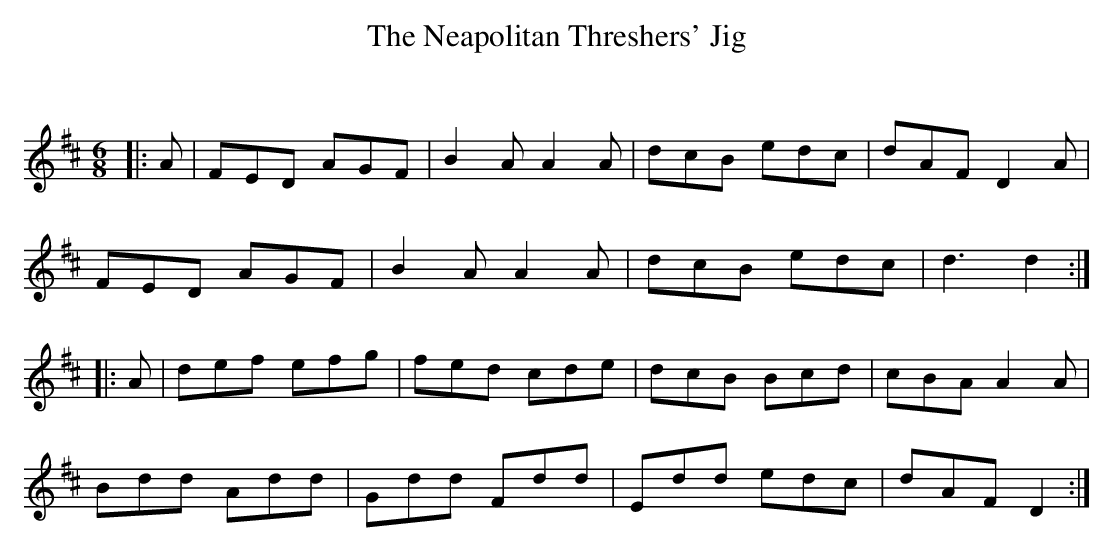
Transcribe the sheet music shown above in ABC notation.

X:1
T: The Neapolitan Threshers' Jig
C:
Q:180
K:D
M:6/8
L:1/16
|:A2|F2E2D2 A2G2F2|B4A2 A4A2|d2c2B2 e2d2c2|d2A2F2 D4A2|
F2E2D2 A2G2F2|B4A2 A4A2|d2c2B2 e2d2c2|d6d4:|
|:A2|d2e2f2 e2f2g2|f2e2d2 c2d2e2|d2c2B2 B2c2d2|c2B2A2 A4A2|
B2d2d2 A2d2d2|G2d2d2 F2d2d2|E2d2d2 e2d2c2|d2A2F2 D4:|
